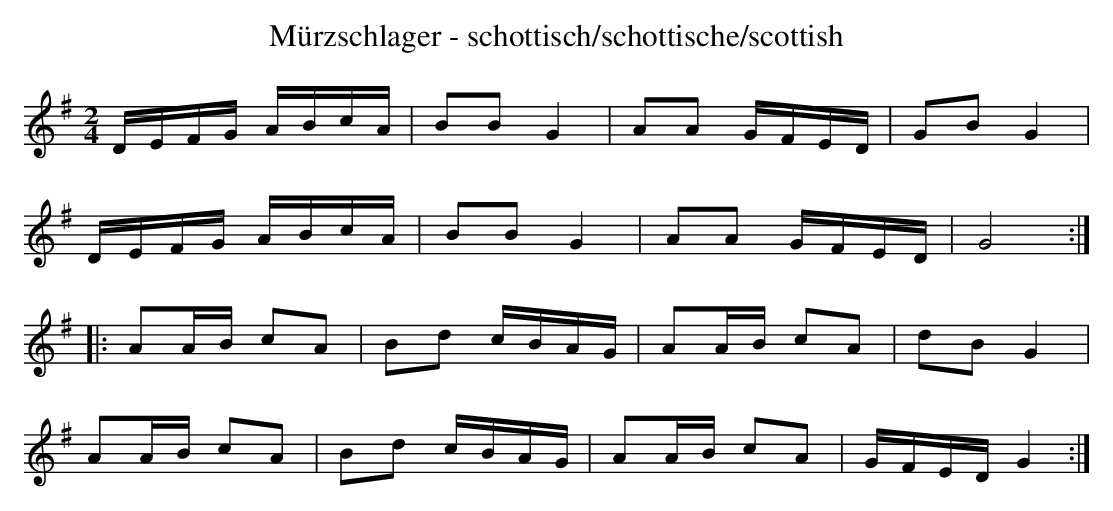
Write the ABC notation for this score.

X:1
T:Mürzschlager - schottisch/schottische/scottish
M:2/4
L:1/16
K:G
DEFG ABcA|B2B2G4|A2A2 GFED|G2B2G4|
DEFG ABcA|B2B2G4|A2A2 GFED|G8:|
|:A2AB c2A2|B2d2 cBAG|A2AB c2A2|d2B2G4|
A2AB c2A2|B2d2 cBAG|A2AB c2A2|GFEDG4:|
